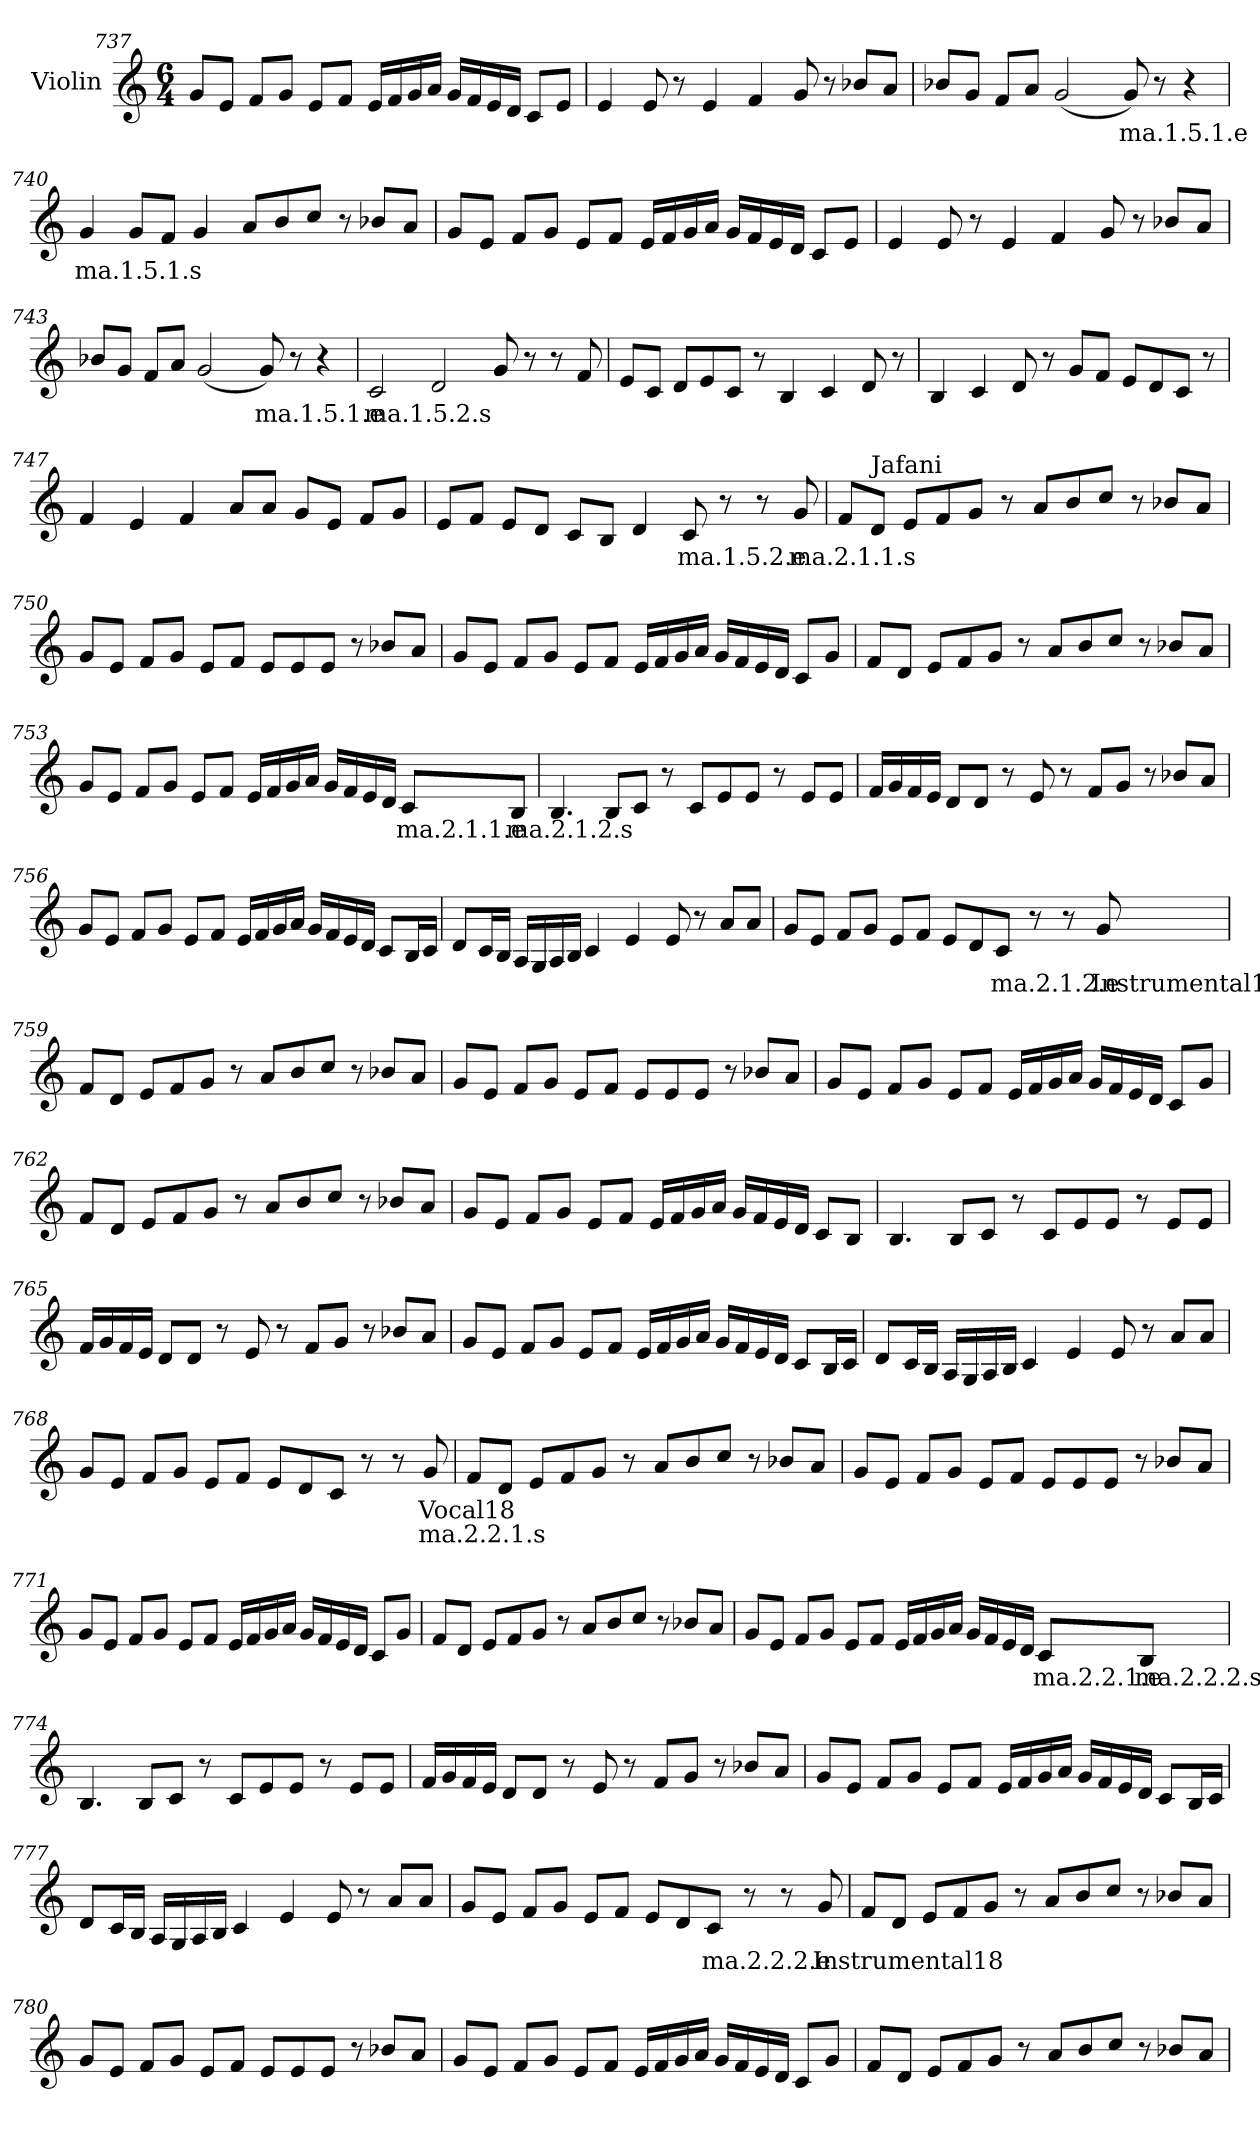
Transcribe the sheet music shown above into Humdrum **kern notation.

**kern	**text	**text
*part1	*part1	*part1
*staff1	*staff1	*staff1
*I"Violin	*	*
!!LO:LB:g=z
*clefG2	*	*
*k[]	*	*
*M6/4	*	*
=737	=737	=737
8g/L	.	.
8e/J	.	.
8f/L	.	.
8g/J	.	.
8e/L	.	.
8f/J	.	.
16e/LL	.	.
16f/	.	.
16g/	.	.
16a/JJ	.	.
16g/LL	.	.
16f/	.	.
16e/	.	.
16d/JJ	.	.
8c/L	.	.
8e/J	.	.
=738	=738	=738
4e/	.	.
8e/	.	.
8r	.	.
4e/	.	.
4f/	.	.
8g/	.	.
8r	.	.
8b-X/L	.	.
8a/J	.	.
=739	=739	=739
8b-X/L	.	.
8g/J	.	.
8f/L	.	.
8a/J	.	.
(2g/	.	.
!	!LO:LY:b	!
8g/)	ma.1.5.1.e	.
8r	.	.
4r	.	.
!!LO:LB:g=z
=740	=740	=740
!	!LO:LY:b	!
4g/	ma.1.5.1.s	.
8g/L	.	.
8f/J	.	.
4g/	.	.
8a/L	.	.
8b/	.	.
8cc/J	.	.
8r	.	.
8b-X/L	.	.
8a/J	.	.
=741	=741	=741
8g/L	.	.
8e/J	.	.
8f/L	.	.
8g/J	.	.
8e/L	.	.
8f/J	.	.
16e/LL	.	.
16f/	.	.
16g/	.	.
16a/JJ	.	.
16g/LL	.	.
16f/	.	.
16e/	.	.
16d/JJ	.	.
8c/L	.	.
8e/J	.	.
=742	=742	=742
4e/	.	.
8e/	.	.
8r	.	.
4e/	.	.
4f/	.	.
8g/	.	.
8r	.	.
8b-X/L	.	.
8a/J	.	.
!!LO:LB:g=z
=743	=743	=743
8b-X/L	.	.
8g/J	.	.
8f/L	.	.
8a/J	.	.
(2g/	.	.
!	!LO:LY:b	!
8g/)	ma.1.5.1.e	.
8r	.	.
4r	.	.
=744	=744	=744
!	!LO:LY:b	!
2c/	ma.1.5.2.s	.
2d/	.	.
8g/	.	.
8r	.	.
8r	.	.
8f/	.	.
=745	=745	=745
8e/L	.	.
8c/J	.	.
8d/L	.	.
8e/	.	.
8c/J	.	.
8r	.	.
4B/	.	.
4c/	.	.
8d/	.	.
8r	.	.
!!LO:LB:g=z
=746	=746	=746
4B/	.	.
4c/	.	.
8d/	.	.
8r	.	.
8g/L	.	.
8f/J	.	.
8e/L	.	.
8d/	.	.
8c/J	.	.
8r	.	.
=747	=747	=747
4f/	.	.
4e/	.	.
4f/	.	.
8a/L	.	.
8a/J	.	.
8g/L	.	.
8e/J	.	.
8f/L	.	.
8g/J	.	.
=748	=748	=748
8e/L	.	.
8f/J	.	.
8e/L	.	.
8d/J	.	.
8c/L	.	.
8B/J	.	.
4d/	.	.
!	!LO:LY:b	!
8c/	ma.1.5.2.e	.
8r	.	.
8r	.	.
!	!LO:LY:b	!
8g/	ma.2.1.1.s	.
!!LO:LB:g=z
=749	=749	=749
8f/L	.	.
!LO:TX:a:t=Jafani	!	!
8d/J	.	.
8e/L	.	.
8f/	.	.
8g/J	.	.
8r	.	.
8a/L	.	.
8b/	.	.
8cc/J	.	.
8r	.	.
8b-X/L	.	.
8a/J	.	.
=750	=750	=750
8g/L	.	.
8e/J	.	.
8f/L	.	.
8g/J	.	.
8e/L	.	.
8f/J	.	.
8e/L	.	.
8e/	.	.
8e/J	.	.
8r	.	.
8b-X/L	.	.
8a/J	.	.
!!LO:LB:g=z
=751	=751	=751
8g/L	.	.
8e/J	.	.
8f/L	.	.
8g/J	.	.
8e/L	.	.
8f/J	.	.
16e/LL	.	.
16f/	.	.
16g/	.	.
16a/JJ	.	.
16g/LL	.	.
16f/	.	.
16e/	.	.
16d/JJ	.	.
8c/L	.	.
8g/J	.	.
=752	=752	=752
8f/L	.	.
8d/J	.	.
8e/L	.	.
8f/	.	.
8g/J	.	.
8r	.	.
8a/L	.	.
8b/	.	.
8cc/J	.	.
8r	.	.
8b-X/L	.	.
8a/J	.	.
!!LO:LB:g=z
=753	=753	=753
8g/L	.	.
8e/J	.	.
8f/L	.	.
8g/J	.	.
8e/L	.	.
8f/J	.	.
16e/LL	.	.
16f/	.	.
16g/	.	.
16a/JJ	.	.
16g/LL	.	.
16f/	.	.
16e/	.	.
16d/JJ	.	.
!	!LO:LY:b	!
8c/L	ma.2.1.1.e	.
!	!LO:LY:b	!
8B/J	ma.2.1.2.s	.
=754	=754	=754
4.B/	.	.
8B/L	.	.
8c/J	.	.
8r	.	.
8c/L	.	.
8e/	.	.
8e/J	.	.
8r	.	.
8e/L	.	.
8e/J	.	.
!!LO:LB:g=z
=755	=755	=755
16f/LL	.	.
16g/	.	.
16f/	.	.
16e/JJ	.	.
8d/L	.	.
8d/J	.	.
8r	.	.
8e/	.	.
8r	.	.
8f/L	.	.
8g/J	.	.
8r	.	.
8b-X/L	.	.
8a/J	.	.
!!LO:PB:g=z
=756	=756	=756
8g/L	.	.
8e/J	.	.
8f/L	.	.
8g/J	.	.
8e/L	.	.
8f/J	.	.
16e/LL	.	.
16f/	.	.
16g/	.	.
16a/JJ	.	.
16g/LL	.	.
16f/	.	.
16e/	.	.
16d/JJ	.	.
8c/L	.	.
16B/L	.	.
16c/JJ	.	.
=757	=757	=757
8d/L	.	.
16c/L	.	.
16B/JJ	.	.
16A/LL	.	.
16G/	.	.
16A/	.	.
16B/JJ	.	.
4c/	.	.
4e/	.	.
8e/	.	.
8r	.	.
8a/L	.	.
8a/J	.	.
!!LO:LB:g=z
=758	=758	=758
8g/L	.	.
8e/J	.	.
8f/L	.	.
8g/J	.	.
8e/L	.	.
8f/J	.	.
8e/L	.	.
8d/	.	.
!	!LO:LY:b	!
8c/J	ma.2.1.2.e	.
8r	.	.
8r	.	.
!	!LO:LY:b	!
8g/	Instrumental17	.
=759	=759	=759
8f/L	.	.
8d/J	.	.
8e/L	.	.
8f/	.	.
8g/J	.	.
8r	.	.
8a/L	.	.
8b/	.	.
8cc/J	.	.
8r	.	.
8b-X/L	.	.
8a/J	.	.
!!LO:LB:g=z
=760	=760	=760
8g/L	.	.
8e/J	.	.
8f/L	.	.
8g/J	.	.
8e/L	.	.
8f/J	.	.
8e/L	.	.
8e/	.	.
8e/J	.	.
8r	.	.
8b-X/L	.	.
8a/J	.	.
!!LO:LB:g=z
=761	=761	=761
8g/L	.	.
8e/J	.	.
8f/L	.	.
8g/J	.	.
8e/L	.	.
8f/J	.	.
16e/LL	.	.
16f/	.	.
16g/	.	.
16a/JJ	.	.
16g/LL	.	.
16f/	.	.
16e/	.	.
16d/JJ	.	.
8c/L	.	.
8g/J	.	.
=762	=762	=762
8f/L	.	.
8d/J	.	.
8e/L	.	.
8f/	.	.
8g/J	.	.
8r	.	.
8a/L	.	.
8b/	.	.
8cc/J	.	.
8r	.	.
8b-X/L	.	.
8a/J	.	.
!!LO:LB:g=z
=763	=763	=763
8g/L	.	.
8e/J	.	.
8f/L	.	.
8g/J	.	.
8e/L	.	.
8f/J	.	.
16e/LL	.	.
16f/	.	.
16g/	.	.
16a/JJ	.	.
16g/LL	.	.
16f/	.	.
16e/	.	.
16d/JJ	.	.
8c/L	.	.
8B/J	.	.
=764	=764	=764
4.B/	.	.
8B/L	.	.
8c/J	.	.
8r	.	.
8c/L	.	.
8e/	.	.
8e/J	.	.
8r	.	.
8e/L	.	.
8e/J	.	.
=765	=765	=765
16f/LL	.	.
16g/	.	.
16f/	.	.
16e/JJ	.	.
8d/L	.	.
8d/J	.	.
8r	.	.
8e/	.	.
8r	.	.
8f/L	.	.
8g/J	.	.
8r	.	.
8b-X/L	.	.
8a/J	.	.
!!LO:LB:g=z
=766	=766	=766
8g/L	.	.
8e/J	.	.
8f/L	.	.
8g/J	.	.
8e/L	.	.
8f/J	.	.
16e/LL	.	.
16f/	.	.
16g/	.	.
16a/JJ	.	.
16g/LL	.	.
16f/	.	.
16e/	.	.
16d/JJ	.	.
8c/L	.	.
16B/L	.	.
16c/JJ	.	.
=767	=767	=767
8d/L	.	.
16c/L	.	.
16B/JJ	.	.
16A/LL	.	.
16G/	.	.
16A/	.	.
16B/JJ	.	.
4c/	.	.
4e/	.	.
8e/	.	.
8r	.	.
8a/L	.	.
8a/J	.	.
!!LO:LB:g=z
=768	=768	=768
8g/L	.	.
8e/J	.	.
8f/L	.	.
8g/J	.	.
8e/L	.	.
8f/J	.	.
8e/L	.	.
8d/	.	.
8c/J	.	.
8r	.	.
8r	.	.
!	!LO:LY:b	!LO:LY:b
8g/	Vocal18	ma.2.2.1.s
=769	=769	=769
8f/L	.	.
8d/J	.	.
8e/L	.	.
8f/	.	.
8g/J	.	.
8r	.	.
8a/L	.	.
8b/	.	.
8cc/J	.	.
8r	.	.
8b-X/L	.	.
8a/J	.	.
=770	=770	=770
8g/L	.	.
8e/J	.	.
8f/L	.	.
8g/J	.	.
8e/L	.	.
8f/J	.	.
8e/L	.	.
8e/	.	.
8e/J	.	.
8r	.	.
8b-X/L	.	.
8a/J	.	.
!!LO:LB:g=z
=771	=771	=771
8g/L	.	.
8e/J	.	.
8f/L	.	.
8g/J	.	.
8e/L	.	.
8f/J	.	.
16e/LL	.	.
16f/	.	.
16g/	.	.
16a/JJ	.	.
16g/LL	.	.
16f/	.	.
16e/	.	.
16d/JJ	.	.
8c/L	.	.
8g/J	.	.
=772	=772	=772
8f/L	.	.
8d/J	.	.
8e/L	.	.
8f/	.	.
8g/J	.	.
8r	.	.
8a/L	.	.
8b/	.	.
8cc/J	.	.
8r	.	.
8b-X/L	.	.
8a/J	.	.
!!LO:LB:g=z
=773	=773	=773
8g/L	.	.
8e/J	.	.
8f/L	.	.
8g/J	.	.
8e/L	.	.
8f/J	.	.
16e/LL	.	.
16f/	.	.
16g/	.	.
16a/JJ	.	.
16g/LL	.	.
16f/	.	.
16e/	.	.
16d/JJ	.	.
!	!LO:LY:b	!
8c/L	ma.2.2.1.e	.
!	!LO:LY:b	!
8B/J	ma.2.2.2.s	.
=774	=774	=774
4.B/	.	.
8B/L	.	.
8c/J	.	.
8r	.	.
8c/L	.	.
8e/	.	.
8e/J	.	.
8r	.	.
8e/L	.	.
8e/J	.	.
!!LO:LB:g=z
=775	=775	=775
16f/LL	.	.
16g/	.	.
16f/	.	.
16e/JJ	.	.
8d/L	.	.
8d/J	.	.
8r	.	.
8e/	.	.
8r	.	.
8f/L	.	.
8g/J	.	.
8r	.	.
8b-X/L	.	.
8a/J	.	.
!!LO:PB:g=z
=776	=776	=776
8g/L	.	.
8e/J	.	.
8f/L	.	.
8g/J	.	.
8e/L	.	.
8f/J	.	.
16e/LL	.	.
16f/	.	.
16g/	.	.
16a/JJ	.	.
16g/LL	.	.
16f/	.	.
16e/	.	.
16d/JJ	.	.
8c/L	.	.
16B/L	.	.
16c/JJ	.	.
=777	=777	=777
8d/L	.	.
16c/L	.	.
16B/JJ	.	.
16A/LL	.	.
16G/	.	.
16A/	.	.
16B/JJ	.	.
4c/	.	.
4e/	.	.
8e/	.	.
8r	.	.
8a/L	.	.
8a/J	.	.
!!LO:LB:g=z
=778	=778	=778
8g/L	.	.
8e/J	.	.
8f/L	.	.
8g/J	.	.
8e/L	.	.
8f/J	.	.
8e/L	.	.
8d/	.	.
!	!LO:LY:b	!
8c/J	ma.2.2.2.e	.
8r	.	.
8r	.	.
!	!LO:LY:b	!
8g/	Instrumental18	.
=779	=779	=779
8f/L	.	.
8d/J	.	.
8e/L	.	.
8f/	.	.
8g/J	.	.
8r	.	.
8a/L	.	.
8b/	.	.
8cc/J	.	.
8r	.	.
8b-X/L	.	.
8a/J	.	.
!!LO:LB:g=z
=780	=780	=780
8g/L	.	.
8e/J	.	.
8f/L	.	.
8g/J	.	.
8e/L	.	.
8f/J	.	.
8e/L	.	.
8e/	.	.
8e/J	.	.
8r	.	.
8b-X/L	.	.
8a/J	.	.
!!LO:LB:g=z
=781	=781	=781
8g/L	.	.
8e/J	.	.
8f/L	.	.
8g/J	.	.
8e/L	.	.
8f/J	.	.
16e/LL	.	.
16f/	.	.
16g/	.	.
16a/JJ	.	.
16g/LL	.	.
16f/	.	.
16e/	.	.
16d/JJ	.	.
8c/L	.	.
8g/J	.	.
=782	=782	=782
8f/L	.	.
8d/J	.	.
8e/L	.	.
8f/	.	.
8g/J	.	.
8r	.	.
8a/L	.	.
8b/	.	.
8cc/J	.	.
8r	.	.
8b-X/L	.	.
8a/J	.	.
=	=	=
*-	*-	*-
